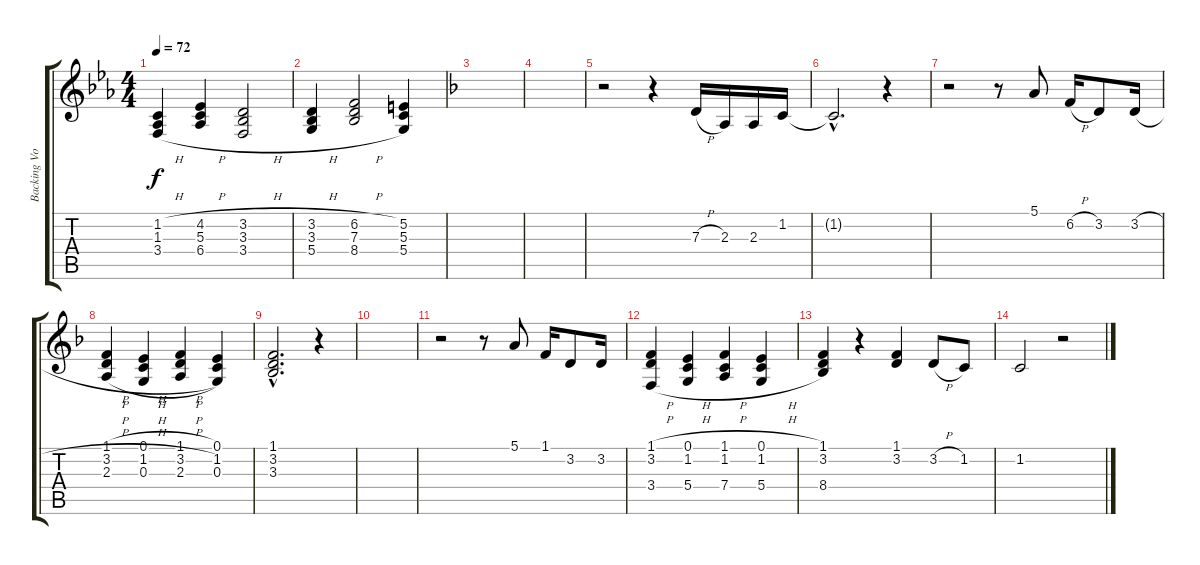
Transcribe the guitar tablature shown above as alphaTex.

\track ("Backing Vocals" "Backing Vo") {instrument choiraahs}
\staff {score tabs}
\tuning (E4 B3 G3 D3 A2 E2) {hide}
\ts (4 4)
\tempo 72
\clef g2
\ks eb
(1.2{h} 1.3{h} 3.4{h}).4{dy f} (4.2{h} 5.3{h} 6.4{h}).4 (3.2{h} 3.3{h} 3.4{h}).2 |
(3.2{h} 3.3{h} 5.4{h}).4 (6.2{h} 7.3{h} 8.4{h}).2 (5.2 5.3 5.4).4 |
\ks f
|
|
r.2 r.4 7.3{h}.16 2.3.16 2.3.16 1.2.16 |
1.2{hac t}.2{d} r.4 |
r.2 r.8 5.1.8 6.2{h}.16 3.2.8 3.2{h}.16 |
(1.1{h} 3.2{h} 2.3{h}).4 (0.1{h} 1.2{h} 0.3{h}).4 (1.1{h} 3.2{h} 2.3{h}).4 (0.1 1.2 0.3).4 |
(1.1{hac} 3.2{hac} 3.3{hac}).2{d} r.4 |
|
r.2 r.8 5.1.8 1.1.16 3.2.8 3.2.16 |
(1.1{h} 3.2{h} 3.4{h}).4 (0.1{h} 1.2{h} 5.4{h}).4 (1.1{h} 1.2{h} 7.4{h}).4 (0.1{h} 1.2{h} 5.4{h}).4 |
(1.1 3.2 8.4).4 r.4 (1.1 3.2).4 3.2{h}.8 1.2.8 |
1.2.2 r.2
